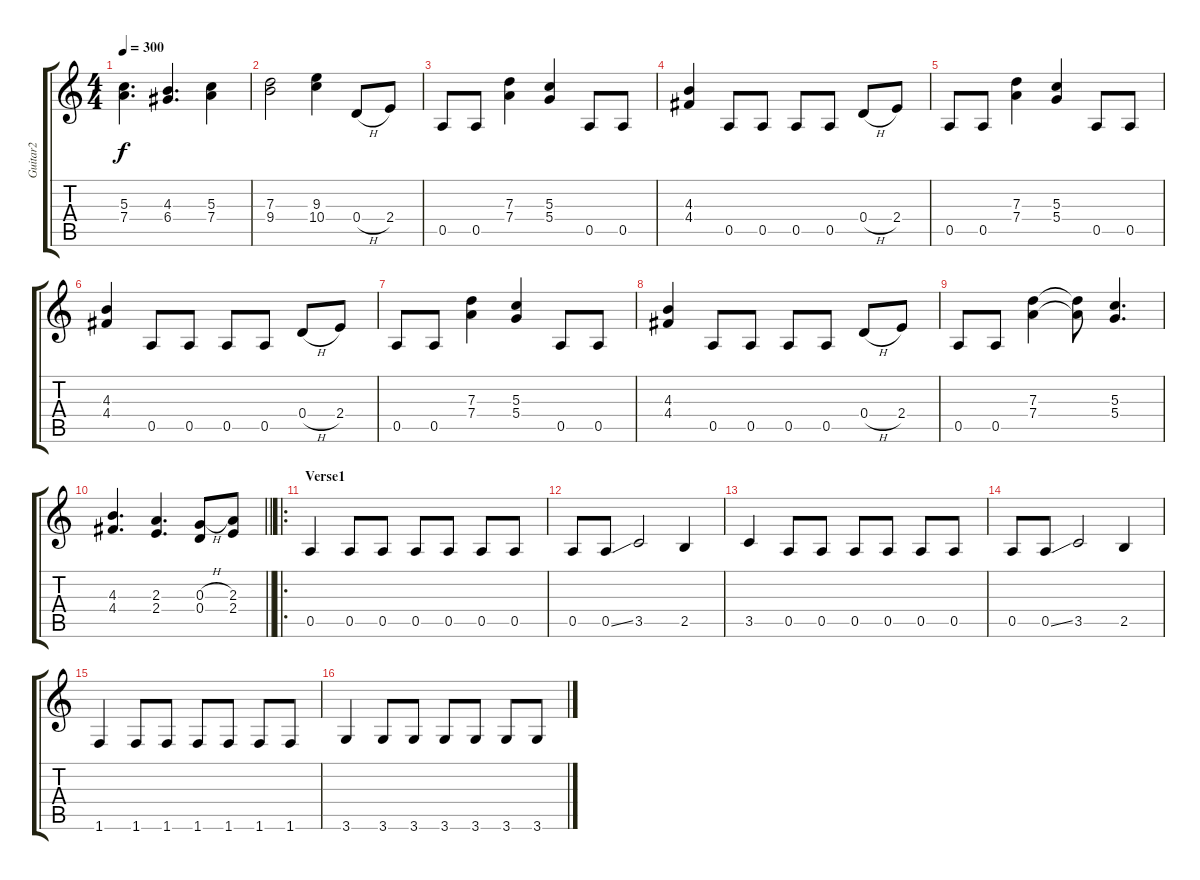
\track ("Guitar2" "Guitar2") {instrument overdrivenguitar}
\staff {score tabs}
\tuning (E4 B3 G3 D3 A2 E2) {hide}
\ts (4 4)
\tempo 300
\clef g2
\ks c
(5.3 7.4).4{d dy f} (4.3 6.4).4{d} (5.3 7.4).4 |
(7.3 9.4).2 (9.3 10.4).4 0.4{h}.8 2.4.8 |
0.5.8 0.5.8 (7.3 7.4).4 (5.3 5.4).4 0.5.8 0.5.8 |
(4.3 4.4).4 0.5.8 0.5.8 0.5.8 0.5.8 0.4{h}.8 2.4.8 |
0.5.8 0.5.8 (7.3 7.4).4 (5.3 5.4).4 0.5.8 0.5.8 |
(4.3 4.4).4 0.5.8 0.5.8 0.5.8 0.5.8 0.4{h}.8 2.4.8 |
0.5.8 0.5.8 (7.3 7.4).4 (5.3 5.4).4 0.5.8 0.5.8 |
(4.3 4.4).4 0.5.8 0.5.8 0.5.8 0.5.8 0.4{h}.8 2.4.8 |
0.5.8 0.5.8 (7.3 7.4).4 (7.3{t} 7.4{t}).8 (5.3 5.4).4{d} |
\barLineRight lightlight
(4.3 4.4).4{d} (2.3 2.4).4{d} (0.3{h} 0.4).8 (2.3 2.4).8 |
\ro
\section ("" "Verse1")
0.5.4 0.5.8 0.5.8 0.5.8 0.5.8 0.5.8 0.5.8 |
0.5.8 0.5{ss}.8 3.5.2 2.5.4 |
3.5.4 0.5.8 0.5.8 0.5.8 0.5.8 0.5.8 0.5.8 |
0.5.8 0.5{ss}.8 3.5.2 2.5.4 |
1.6.4 1.6.8 1.6.8 1.6.8 1.6.8 1.6.8 1.6.8 |
3.6.4 3.6.8 3.6.8 3.6.8 3.6.8 3.6.8 3.6.8
